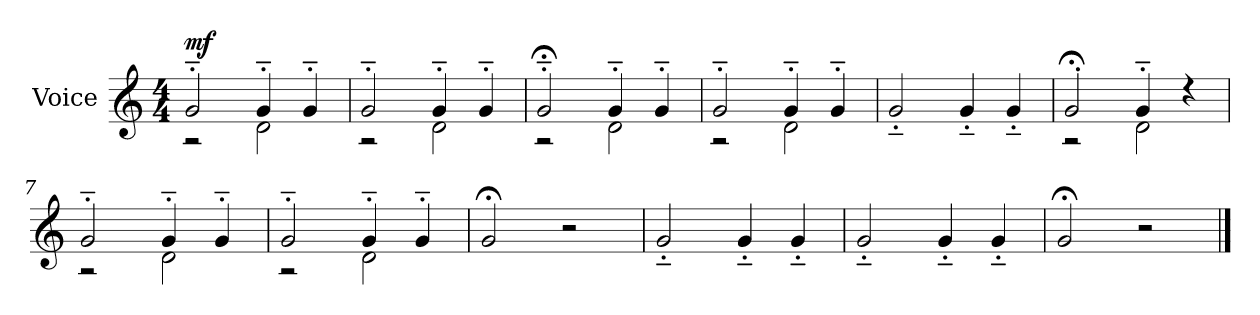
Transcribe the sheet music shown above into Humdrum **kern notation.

**kern	**dynam
*part1	*part1
*staff1	*staff1
*I"Voice	*
*I'Vo.	*
*clefG2	*
*k[]	*
*M4/4	*
*MM160	*
=1	=1
*^	*
!	!	!LO:DY:a
2g'~/	2r	mf
4g'~/	2d\	.
4g'~/	.	.
=2	=2	=2
2g'~/	2r	.
4g'~/	2d\	.
4g'~/	.	.
=3	=3	=3
2g;<'~/	2r	.
4g'~/	2d\	.
4g'~/	.	.
=4	=4	=4
2g'~/	2r	.
4g'~/	2d\	.
4g'~/	.	.
*v	*v	*
=5	=5
2g'~/	.
4g'~/	.
4g'~/	.
=6	=6
*^	*
2g;<'/	2r	.
4g'~/	2d\	.
4r	.	.
!!LO:LB:g=z	!!
=7	=7	=7
2g'~/	2r	.
4g'~/	2d\	.
4g'~/	.	.
=8	=8	=8
2g'~/	2r	.
4g'~/	2d\	.
4g'~/	.	.
*v	*v	*
=9	=9
2g;</	.
2r	.
=10	=10
2g'~/	.
4g'~/	.
4g'~/	.
=11	=11
2g'~/	.
4g'~/	.
4g'~/	.
=12	=12
2g;</	.
2r	.
==	==
*-	*-
